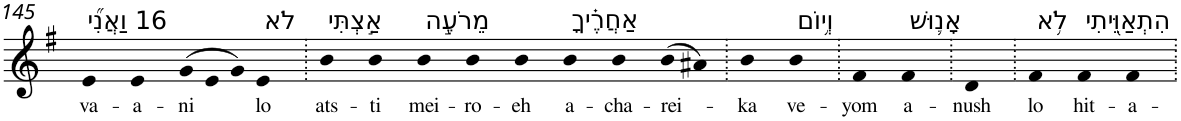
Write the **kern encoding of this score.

**kern	**text
*part1	*part1
*staff1	*staff1
*I"Piano	*
*I'Pno	*
!!LO:PB:g=z
*clefG2	*
*k[f#]	*
*G:	*
=145	=145
!LO:TX:a:t=16 וַאֲנִ֞י	!
!	!LO:LY:b
4e	va-
!	!LO:LY:b
4e	-a-
*Xtuplet	*
!	!LO:LY:b
(>12g	-ni
12e	.
12g)	.
!LO:TX:a:t=לֹא	!
!	!LO:LY:b
4e	lo
=146.	=146.
!LO:TX:a:t=אַ֣צְתִּי	!
!	!LO:LY:b
4b	ats-
!	!LO:LY:b
4b	-ti
!LO:TX:a:t=מֵרֹעֶ֣ה	!
!	!LO:LY:b
4b	mei-
!	!LO:LY:b
4b	-ro-
!	!LO:LY:b
4b	-eh
!LO:TX:a:t=אַחֲרֶ֗יךָ	!
!	!LO:LY:b
4b	a-
!	!LO:LY:b
4b	-cha-
!	!LO:LY:b
(>8b	-rei-
8a#X)	.
=147.	=147.
!	!LO:LY:b
4b	-ka
!LO:TX:a:t=וְי֥וֹם	!
!	!LO:LY:b
4b	ve-
=148.	=148.
!	!LO:LY:b
4f#	-yom
!LO:TX:a:t=אָנ֛וּשׁ	!
!	!LO:LY:b
4f#	a-
=149.	=149.
!	!LO:LY:b
4d	-nush
=150.	=150.
!LO:TX:a:t=לֹ֥א	!
!	!LO:LY:b
4f#	lo
!LO:TX:a:t=הִתְאַוֵּ֖יתִי	!
!	!LO:LY:b
4f#	hit-
!	!LO:LY:b
4f#	-a-
=.	=.
*-	*-
